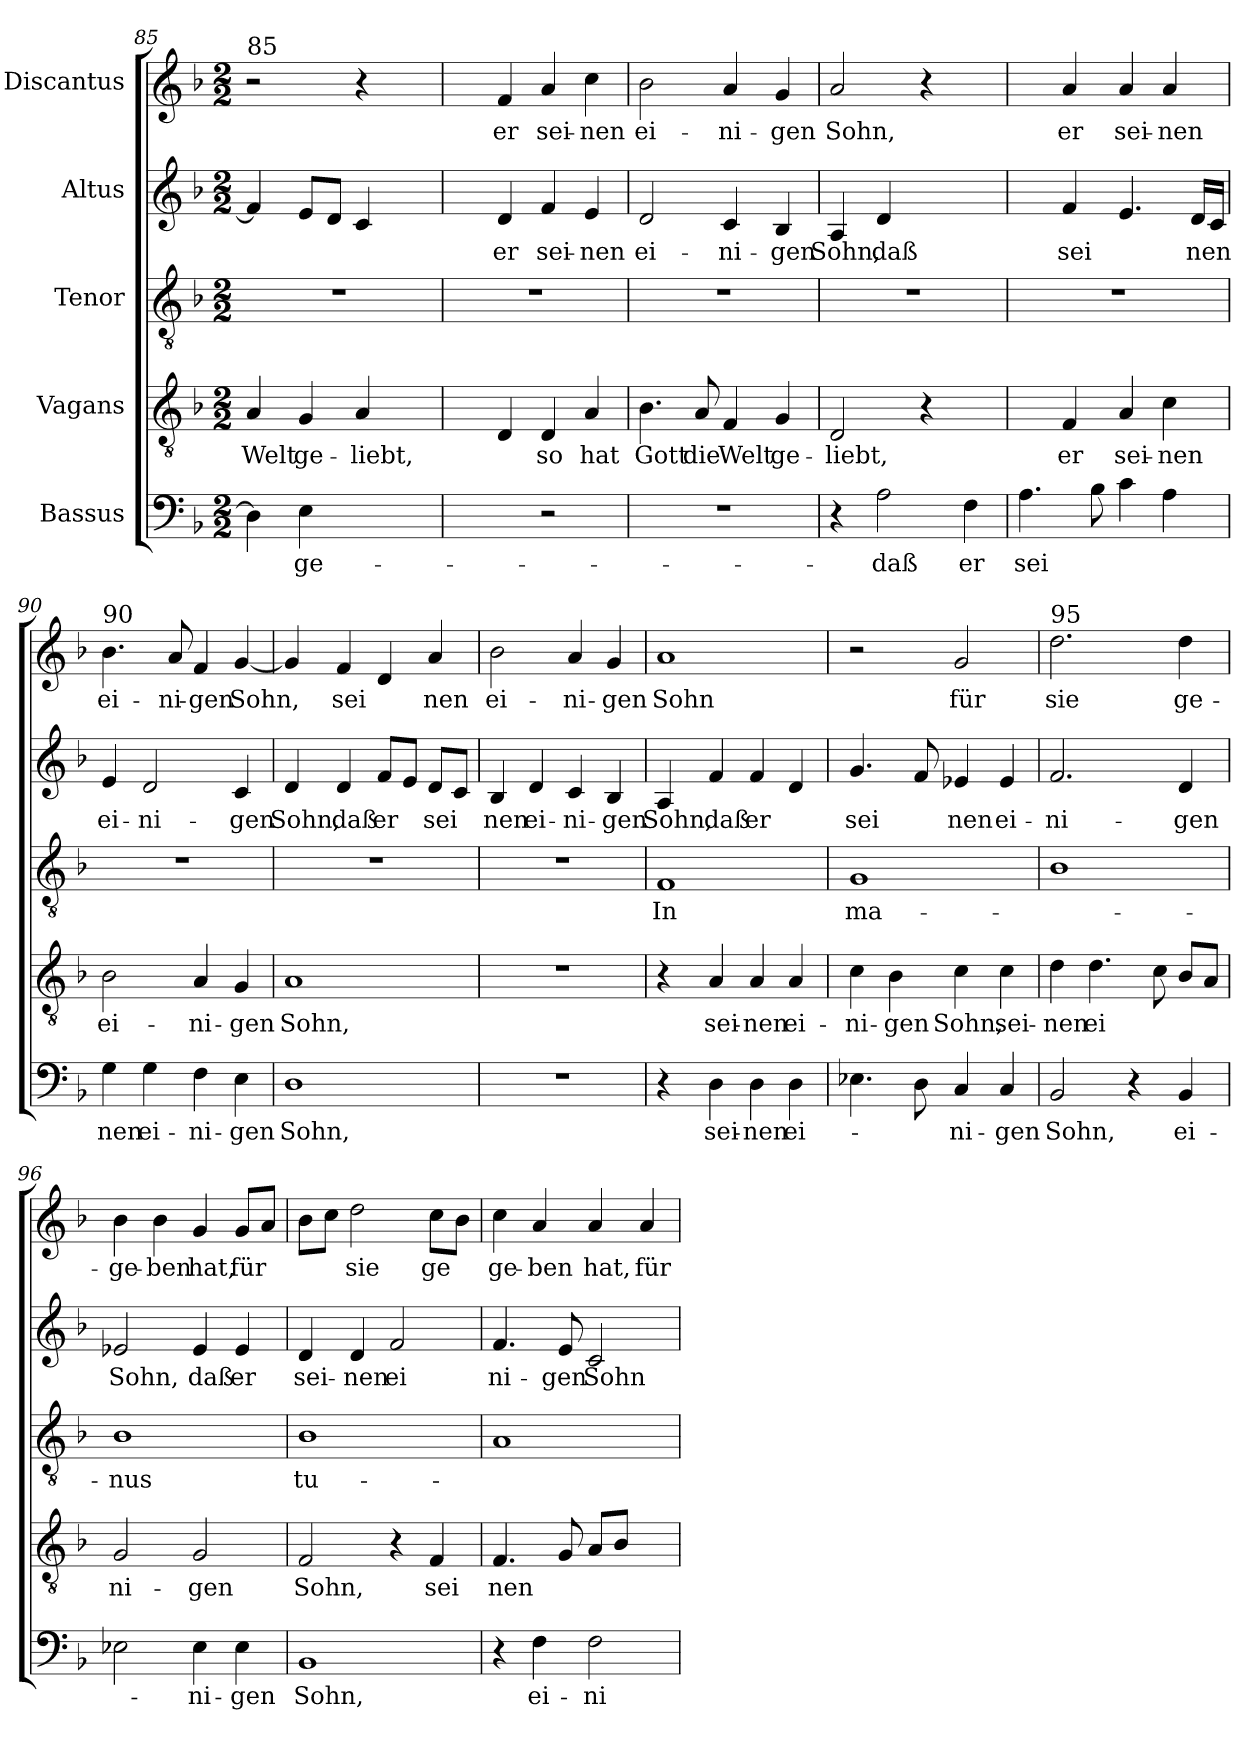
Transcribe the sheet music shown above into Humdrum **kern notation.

**kern	**text	**kern	**text	**kern	**text	**kern	**text	**kern	**text
*part5	*part5	*part4	*part4	*part3	*part3	*part2	*part2	*part1	*part1
*staff5	*staff5	*staff4	*staff4	*staff3	*staff3	*staff2	*staff2	*staff1	*staff1
*I"Bassus	*	*I"Vagans	*	*I"Tenor	*	*I"Altus	*	*I"Discantus	*
!!LO:LB:g=z
*clefF4	*	*clefGv2	*	*clefGv2	*	*clefG2	*	*clefG2	*
*k[b-]	*	*k[b-]	*	*k[b-]	*	*k[b-]	*	*k[b-]	*
*F:	*	*F:	*	*F:	*	*F:	*	*F:	*
*M2/2	*	*M2/2	*	*M2/2	*	*M2/2	*	*M2/2	*
=85	=85	=85	=85	=85	=85	=85	=85	=85	=85
!	!	!	!	!	!	!	!	!LO:TX:a:t=85	!
!	!LO:LY:b	!	!LO:LY:b	!	!	!	!	!	!
4D\]	.	4A/	Welt	1r	.	4f/]	.	2r	.
!	!LO:LY:b	!	!LO:LY:b	!	!	!	!	!	!
4E\	ge-	4G/	ge-	.	.	8e/L	.	.	.
.	.	.	.	.	.	8d/J	.	.	.
!	!LO:LY:b	!	!LO:LY:b	!	!	!	!	!	!
[2F\yy	-liebt,	4A/	-liebt,	.	.	4c/	.	4r	.
!	!	!	!LO:LY:b	!	!	!	!LO:LY:b	!	!LO:LY:b
.	.	[4A/yy	al-	.	.	[4f/yy	daß	[4a/yy	daß
=86	=86	=86	=86	=86	=86	=86	=86	=86	=86
2F\yy]	.	4A/yy]	.	1r	.	4f/yy]	.	4a/yy]	.
!	!	!	!LO:LY:b	!	!	!	!LO:LY:b	!	!LO:LY:b
.	.	4D/	-­	.	.	4d/	er	4f/	er
!	!	!	!LO:LY:b	!	!	!	!LO:LY:b	!	!LO:LY:b
2r	.	4D/	so	.	.	4f/	sei-	4a/	sei-
!	!	!	!LO:LY:b	!	!	!	!LO:LY:b	!	!LO:LY:b
.	.	4A/	hat	.	.	4e/	-nen	4cc\	-nen
=87	=87	=87	=87	=87	=87	=87	=87	=87	=87
!	!	!	!LO:LY:b	!	!	!	!LO:LY:b	!	!LO:LY:b
1r	.	4.B-\	Gott	1r	.	2d/	ei-	2b-\	ei-
!	!	!	!LO:LY:b	!	!	!	!	!	!
.	.	8A/	die	.	.	.	.	.	.
!	!	!	!LO:LY:b	!	!	!	!LO:LY:b	!	!LO:LY:b
.	.	4F/	Welt	.	.	4c/	-ni-	4a/	-ni-
!	!	!	!LO:LY:b	!	!	!	!LO:LY:b	!	!LO:LY:b
.	.	4G/	ge-	.	.	4B-/	-gen	4g/	-gen
=88	=88	=88	=88	=88	=88	=88	=88	=88	=88
!	!	!	!LO:LY:b	!	!	!	!LO:LY:b	!	!LO:LY:b
4r	.	2D/	-liebt,	1r	.	4A/	Sohn,	2a/	Sohn,
!	!LO:LY:b	!	!	!	!	!	!LO:LY:b	!	!
2A\	daß	.	.	.	.	4d/	daß	.	.
!	!	!	!	!	!	!	!LO:LY:b	!	!
.	.	4r	.	.	.	[2c/yy	er	4r	.
!	!LO:LY:b	!	!LO:LY:b	!	!	!	!	!	!LO:LY:b
4F\	er	[4A/yy	daß	.	.	.	.	[4a/yy	daß
=89	=89	=89	=89	=89	=89	=89	=89	=89	=89
!	!LO:LY:b	!	!	!	!	!	!	!	!
4.A\	sei	4A/yy]	.	1r	.	4c/yy]	.	4a/yy]	.
!	!	!	!LO:LY:b	!	!	!	!LO:LY:b	!	!LO:LY:b
.	.	4F/	er	.	.	4f/	sei	4a/	er
8B-\	.	.	.	.	.	.	.	.	.
!	!	!	!LO:LY:b	!	!	!	!LO:LY:b	!	!LO:LY:b
4c\	.	4A/	sei-	.	.	4.e/	­	4a/	sei-
!	!	!	!LO:LY:b	!	!	!	!	!	!LO:LY:b
4A\	.	4c\	-nen	.	.	.	.	4a/	-nen
!	!	!	!	!	!	!	!LO:LY:b	!	!
.	.	.	.	.	.	16d/LL	nen	.	.
.	.	.	.	.	.	16c/JJ	.	.	.
=90	=90	=90	=90	=90	=90	=90	=90	=90	=90
!	!	!	!	!	!	!	!	!LO:TX:a:t=90	!
!	!LO:LY:b	!	!LO:LY:b	!	!	!	!LO:LY:b	!	!LO:LY:b
4G\	nen	2B-\	ei-	1r	.	4e/	ei-	4.b-\	ei-
!	!LO:LY:b	!	!	!	!	!	!LO:LY:b	!	!
4G\	ei-	.	.	.	.	2d/	-ni-	.	.
!	!	!	!	!	!	!	!	!	!LO:LY:b
.	.	.	.	.	.	.	.	8a/	-ni-
!	!LO:LY:b	!	!LO:LY:b	!	!	!	!	!	!LO:LY:b
4F\	-ni-	4A/	-ni-	.	.	.	.	4f/	-gen
!	!LO:LY:b	!	!LO:LY:b	!	!	!	!LO:LY:b	!	!LO:LY:b
4E\	-gen	4G/	-gen	.	.	4c/	-gen	[4g/	Sohn,
!!LO:PB:g=z
=91	=91	=91	=91	=91	=91	=91	=91	=91	=91
!	!LO:LY:b	!	!LO:LY:b	!	!	!	!LO:LY:b	!	!LO:LY:b
1D	Sohn,	1A	Sohn,	1r	.	4d/	Sohn,	4g/]	.
!	!	!	!	!	!	!	!LO:LY:b	!	!LO:LY:b
.	.	.	.	.	.	4d/	daß	4f/	sei
!	!	!	!	!	!	!	!LO:LY:b	!	!LO:LY:b
.	.	.	.	.	.	8f/L	er	4d/	­
.	.	.	.	.	.	8e/J	.	.	.
!	!	!	!	!	!	!	!LO:LY:b	!	!LO:LY:b
.	.	.	.	.	.	8d/L	sei	4a/	nen
.	.	.	.	.	.	8c/J	.	.	.
=92	=92	=92	=92	=92	=92	=92	=92	=92	=92
!	!	!	!	!	!	!	!LO:LY:b	!	!LO:LY:b
1r	.	1r	.	1r	.	4B-/	nen	2b-\	ei-
!	!	!	!	!	!	!	!LO:LY:b	!	!
.	.	.	.	.	.	4d/	ei-	.	.
!	!	!	!	!	!	!	!LO:LY:b	!	!LO:LY:b
.	.	.	.	.	.	4c/	-ni-	4a/	-ni-
!	!	!	!	!	!	!	!LO:LY:b	!	!LO:LY:b
.	.	.	.	.	.	4B-/	-gen	4g/	-gen
=93	=93	=93	=93	=93	=93	=93	=93	=93	=93
!	!	!	!	!	!LO:LY:b	!	!LO:LY:b	!	!LO:LY:b
4r	.	4r	.	1F	In	4A/	Sohn,	1a	Sohn
!	!LO:LY:b	!	!LO:LY:b	!	!	!	!LO:LY:b	!	!
4D\	sei-	4A/	sei-	.	.	4f/	daß	.	.
!	!LO:LY:b	!	!LO:LY:b	!	!	!	!LO:LY:b	!	!
4D\	-nen	4A/	-nen	.	.	4f/	er	.	.
!	!LO:LY:b	!	!LO:LY:b	!	!	!	!	!	!
4D\	ei-	4A/	ei-	.	.	4d/	.	.	.
=94	=94	=94	=94	=94	=94	=94	=94	=94	=94
!	!	!	!LO:LY:b	!	!LO:LY:b	!	!LO:LY:b	!	!
4.E-X\	.	4c\	-ni-	1G	ma-	4.g/	sei	2r	.
!	!	!	!LO:LY:b	!	!	!	!	!	!
.	.	4B-\	-gen	.	.	.	.	.	.
!	!LO:LY:b	!	!	!	!	!	!LO:LY:b	!	!
8D\	-­	.	.	.	.	8f/	­	.	.
!	!LO:LY:b	!	!LO:LY:b	!	!	!	!LO:LY:b	!	!LO:LY:b
4C/	ni-	4c\	Sohn,	.	.	4e-/	nen	2g/	für
!	!LO:LY:b	!	!LO:LY:b	!	!	!	!LO:LY:b	!	!
4C/	-gen	4c\	sei-	.	.	4e-/	ei-	.	.
=95	=95	=95	=95	=95	=95	=95	=95	=95	=95
!	!	!	!	!	!	!	!	!LO:TX:a:t=95	!
!	!LO:LY:b	!	!LO:LY:b	!	!LO:LY:b	!	!LO:LY:b	!	!LO:LY:b
2BB-/	Sohn,	4d\	-nen	1B-	-­-	2.f/	-ni-	2.dd\	sie
!	!	!	!LO:LY:b	!	!	!	!	!	!
.	.	4.d\	ei	.	.	.	.	.	.
4r	.	.	.	.	.	.	.	.	.
.	.	8c\	.	.	.	.	.	.	.
!	!LO:LY:b	!	!LO:LY:b	!	!	!	!LO:LY:b	!	!LO:LY:b
4BB-/	ei-	8B-/L	­	.	.	4d/	-gen	4dd\	ge-
.	.	8A/J	.	.	.	.	.	.	.
=96	=96	=96	=96	=96	=96	=96	=96	=96	=96
!	!	!	!LO:LY:b	!	!LO:LY:b	!	!LO:LY:b	!	!LO:LY:b
2E-\	.	2G/	ni-	1B-	-nus	2e-X/	Sohn,	4b-\	-ge-
!	!	!	!	!	!	!	!	!	!LO:LY:b
.	.	.	.	.	.	.	.	4b-\	-ben
!	!LO:LY:b	!	!LO:LY:b	!	!	!	!LO:LY:b	!	!LO:LY:b
4E-\	-ni-	2G/	-gen	.	.	4e-/	daß	4g/	hat,
!	!LO:LY:b	!	!	!	!	!	!LO:LY:b	!	!LO:LY:b
4E-\	-gen	.	.	.	.	4e-/	er	8g/L	für
.	.	.	.	.	.	.	.	8a/J	.
!!LO:LB:g=z
=97	=97	=97	=97	=97	=97	=97	=97	=97	=97
!	!LO:LY:b	!	!LO:LY:b	!	!LO:LY:b	!	!LO:LY:b	!	!
1BB-	Sohn,	2F/	Sohn,	1B-	tu-	4d/	sei-	8b-\L	.
.	.	.	.	.	.	.	.	8cc\J	.
!	!	!	!	!	!	!	!LO:LY:b	!	!LO:LY:b
.	.	.	.	.	.	4d/	-nen	2dd\	sie
!	!	!	!	!	!	!	!LO:LY:b	!	!
.	.	4r	.	.	.	2f/	ei­	.	.
!	!	!	!LO:LY:b	!	!	!	!	!	!LO:LY:b
.	.	4F/	sei­	.	.	.	.	8cc\L	ge
!	!	!	!	!	!	!	!	!	!LO:LY:b
.	.	.	.	.	.	.	.	8b-\J	­
=98	=98	=98	=98	=98	=98	=98	=98	=98	=98
!	!	!	!LO:LY:b	!	!LO:LY:b	!	!LO:LY:b	!	!LO:LY:b
4r	.	4.F/	nen	1A	-­-	4.f/	ni-	4cc\	ge-
!	!LO:LY:b	!	!	!	!	!	!	!	!LO:LY:b
4F\	ei-	.	.	.	.	.	.	4a/	-ben
!	!	!	!	!	!	!	!LO:LY:b	!	!
.	.	8G/	.	.	.	8e/	-gen	.	.
!	!LO:LY:b	!	!	!	!	!	!LO:LY:b	!	!LO:LY:b
2F\	-ni-	8A/L	.	.	.	2c/	Sohn	4a/	hat,
.	.	8B-/J	.	.	.	.	.	.	.
!	!	!	!LO:LY:b	!	!	!	!	!	!LO:LY:b
.	.	[4c\yy	ei	.	.	.	.	4a/	für
=	=	=	=	=	=	=	=	=	=
*-	*-	*-	*-	*-	*-	*-	*-	*-	*-
